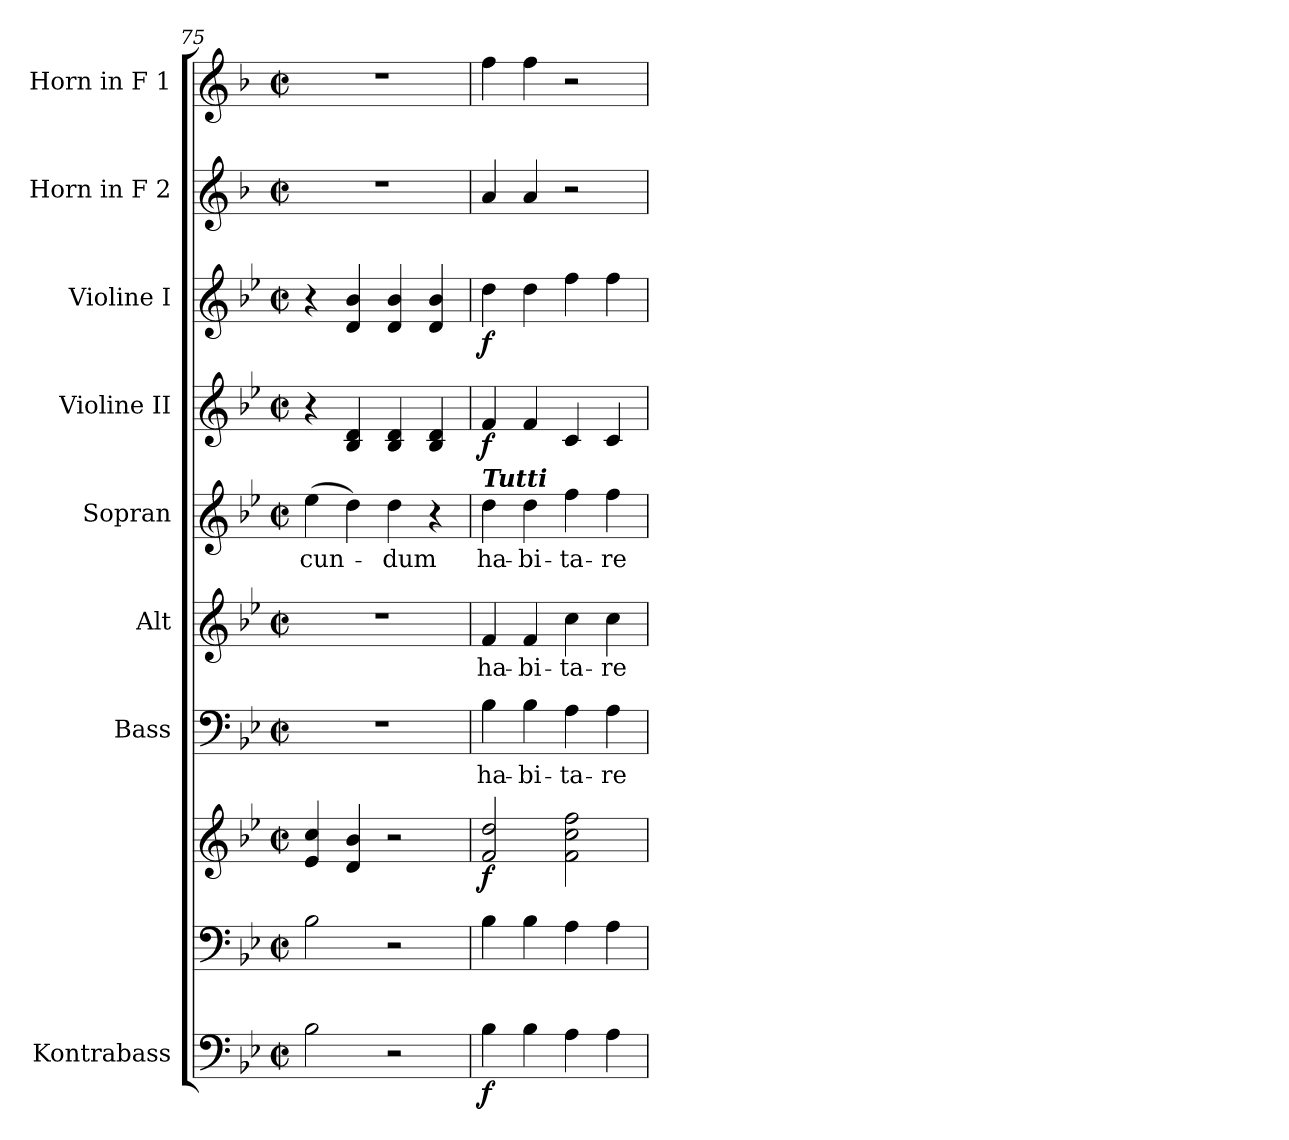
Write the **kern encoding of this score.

**kern	**dynam	**kern	**kern	**dynam	**kern	**text	**kern	**text	**kern	**text	**kern	**dynam	**kern	**dynam	**kern	**kern
*part9	*part9	*part8	*part8	*part8	*part7	*part7	*part6	*part6	*part5	*part5	*part4	*part4	*part3	*part3	*part2	*part1
*staff10	*staff10	*staff9	*staff8	*staff8/9	*staff7	*staff7	*staff6	*staff6	*staff5	*staff5	*staff4	*staff4	*staff3	*staff3	*staff2	*staff1
*I"Kontrabass	*	*	*	*	*I"Bass	*	*I"Alt	*	*I"Sopran	*	*I"Violine II	*	*I"Violine I	*	*I"Horn in F 2	*I"Horn in F 1
*I'Kb.	*	*	*	*	*I'B.	*	*I'A.	*	*I'S.	*	*I'Vl. II	*	*I'Vl. I	*	*	*
*clefF4	*	*clefF4	*clefG2	*	*clefF4	*	*clefG2	*	*clefG2	*	*clefG2	*	*clefG2	*	*clefG2	*clefG2
*ITrd7c12	*	*	*	*	*	*	*	*	*	*	*	*	*	*	*ITrd4c7	*ITrd4c7
*k[b-e-]	*	*k[b-e-]	*k[b-e-]	*	*k[b-e-]	*	*k[b-e-]	*	*k[b-e-]	*	*k[b-e-]	*	*k[b-e-]	*	*k[b-e-]	*k[b-e-]
*B-:	*	*B-:	*B-:	*	*B-:	*	*B-:	*	*B-:	*	*B-:	*	*B-:	*	*B-:	*B-:
*M2/2	*	*M2/2	*M2/2	*	*M2/2	*	*M2/2	*	*M2/2	*	*M2/2	*	*M2/2	*	*M2/2	*M2/2
*met(c|)	*	*met(c|)	*met(c|)	*	*met(c|)	*	*met(c|)	*	*met(c|)	*	*met(c|)	*	*met(c|)	*	*met(c|)	*met(c|)
=75	=75	=75	=75	=75	=75	=75	=75	=75	=75	=75	=75	=75	=75	=75	=75	=75
!	!	!	!	!	!	!	!	!	!	!LO:LY:b	!	!	!	!	!	!
2BB-\	.	2B-\	4e-/ 4cc/	.	1r	.	1r	.	(>4ee-\	cun-	4r	.	4r	.	1r	1r
.	.	.	4d/ 4b-/	.	.	.	.	.	4dd\)	.	4B-/ 4d/	.	4d/ 4b-/	.	.	.
!	!	!	!	!	!	!	!	!	!	!LO:LY:b	!	!	!	!	!	!
2r	.	2r	2r	.	.	.	.	.	4dd\	-dum	4B-/ 4d/	.	4d/ 4b-/	.	.	.
.	.	.	.	.	.	.	.	.	4r	.	4B-/ 4d/	.	4d/ 4b-/	.	.	.
!!LO:PB:g=z
=76	=76	=76	=76	=76	=76	=76	=76	=76	=76	=76	=76	=76	=76	=76	=76	=76
!	!	!	!	!	!	!	!	!	!LO:TX:a:Bi:t=Tutti	!	!	!	!	!	!	!
!	!LO:DY:b	!	!	!LO:DY:b	!	!LO:LY:b	!	!LO:LY:b	!	!LO:LY:b	!	!LO:DY:b	!	!LO:DY:b	!	!
4BB-\	f	4B-\	2f/ 2dd/	f	4B-\	ha-	4f/	ha-	4dd\	ha-	4f/	f	4dd\	f	4d/	4b-\
!	!	!	!	!	!	!LO:LY:b	!	!LO:LY:b	!	!LO:LY:b	!	!	!	!	!	!
4BB-\	.	4B-\	.	.	4B-\	-bi-	4f/	-bi-	4dd\	-bi-	4f/	.	4dd\	.	4d/	4b-\
!	!	!	!	!	!	!LO:LY:b	!	!LO:LY:b	!	!LO:LY:b	!	!	!	!	!	!
4AA\	.	4A\	2f\ 2cc\ 2ff\	.	4A\	-ta-	4cc\	-ta-	4ff\	-ta-	4c/	.	4ff\	.	2r	2r
!	!	!	!	!	!	!LO:LY:b	!	!LO:LY:b	!	!LO:LY:b	!	!	!	!	!	!
4AA\	.	4A\	.	.	4A\	-re	4cc\	-re	4ff\	-re	4c/	.	4ff\	.	.	.
=	=	=	=	=	=	=	=	=	=	=	=	=	=	=	=	=
*-	*-	*-	*-	*-	*-	*-	*-	*-	*-	*-	*-	*-	*-	*-	*-	*-
